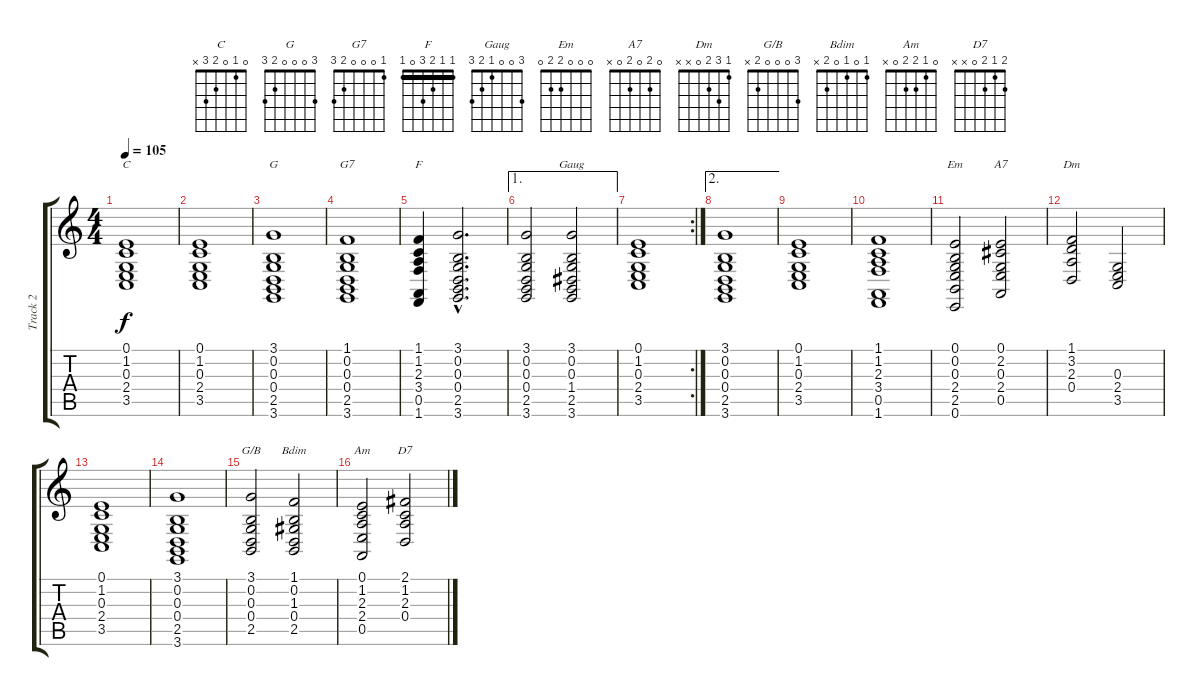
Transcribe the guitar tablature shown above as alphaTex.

\track ("Track 2" "Track 2") {instrument stringensemble1}
\staff {score tabs}
\tuning (E4 B3 G3 D3 A2 E2) {hide}
\chord ("C" 0 1 0 2 3 x)
\chord ("G" 3 0 0 0 2 3)
\chord ("G7" 1 0 0 0 2 3)
\chord ("F" 1 1 2 3 0 1) {barre 1}
\chord ("Gaug" 3 0 0 1 2 3)
\chord ("Em" 0 0 0 2 2 0)
\chord ("A7" 0 2 0 2 0 x)
\chord ("Dm" 1 3 2 0 x x)
\chord ("G/B" 3 0 0 0 2 x)
\chord ("Bdim" 1 0 1 0 2 x)
\chord ("Am" 0 1 2 2 0 x)
\chord ("D7" 2 1 2 0 x x)
\ts (4 4)
\tempo 105
\clef g2
\ks c
(0.1 1.2 0.3 2.4 3.5).1{ch "C" dy f} |
(0.1 1.2 0.3 2.4 3.5).1 |
(3.1 0.2 0.3 0.4 2.5 3.6).1{ch "G"} |
(1.1 0.2 0.3 0.4 2.5 3.6).1{ch "G7"} |
(1.1 1.2 2.3 3.4 0.5 1.6).4{ch "F"} (3.1{hac} 0.2{hac} 0.3{hac} 0.4{hac} 2.5{hac} 3.6{hac}).2{d} |
\ae 1
(3.1 0.2 0.3 0.4 2.5 3.6).2 (3.1 0.2 0.3 1.4 2.5 3.6).2{ch "Gaug"} |
\rc 2
(0.1 1.2 0.3 2.4 3.5).1 |
\ae 2
(3.1 0.2 0.3 0.4 2.5 3.6).1 |
(0.1 1.2 0.3 2.4 3.5).1 |
(1.1 1.2 2.3 3.4 0.5 1.6).1 |
(0.1 0.2 0.3 2.4 2.5 0.6).2{ch "Em"} (0.1 2.2 0.3 2.4 0.5).2{ch "A7"} |
(1.1 3.2 2.3 0.4).2{ch "Dm"} (0.3 2.4 3.5).2 |
(0.1 1.2 0.3 2.4 3.5).1 |
(3.1 0.2 0.3 0.4 2.5 3.6).1 |
(3.1 0.2 0.3 0.4 2.5).2{ch "G/B"} (1.1 0.2 1.3 0.4 2.5).2{ch "Bdim"} |
(0.1 1.2 2.3 2.4 0.5).2{ch "Am"} (2.1 1.2 2.3 0.4).2{ch "D7"}
